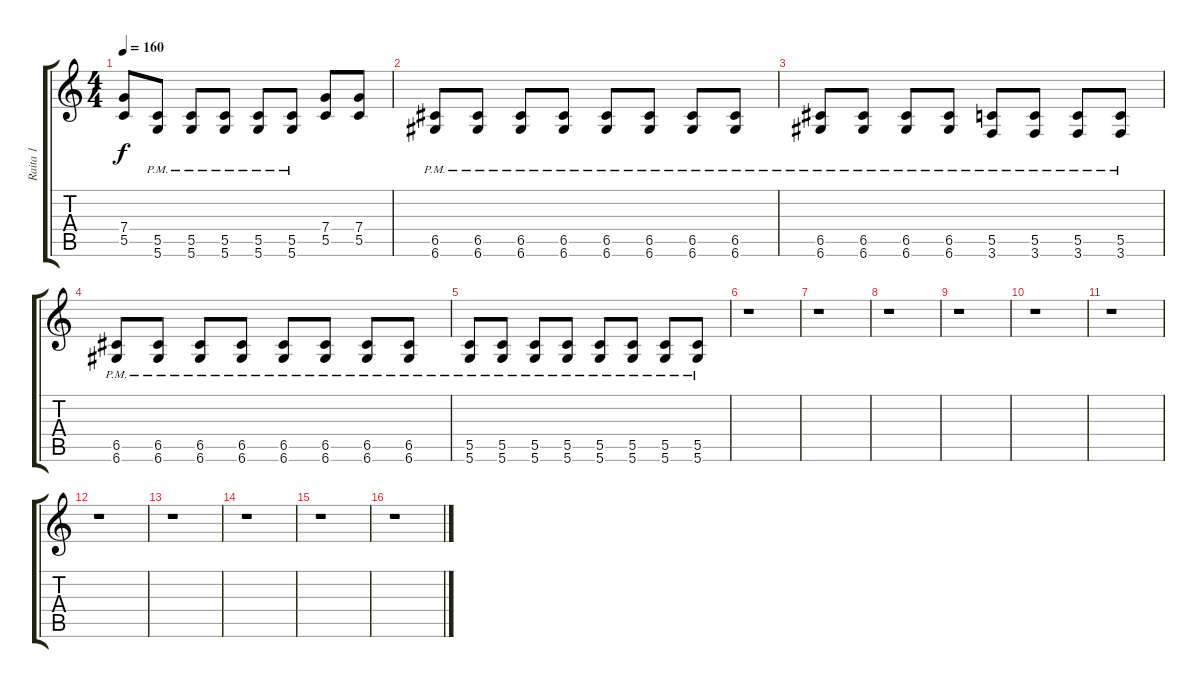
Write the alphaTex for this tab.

\track ("Raita 1" "Raita 1") {instrument distortionguitar}
\staff {score tabs}
\tuning (D4 A3 F3 C3 G2 D2) {hide}
\ts (4 4)
\tempo 160
\clef g2
\ks c
(7.4 5.5).8{dy f} (5.5{pm} 5.6{pm}).8 (5.5{pm} 5.6{pm}).8 (5.5{pm} 5.6{pm}).8 (5.5{pm} 5.6{pm}).8 (5.5{pm} 5.6{pm}).8 (7.4 5.5).8 (7.4 5.5).8 |
(6.5{pm} 6.6{pm}).8 (6.5{pm} 6.6{pm}).8 (6.5{pm} 6.6{pm}).8 (6.5{pm} 6.6{pm}).8 (6.5{pm} 6.6{pm}).8 (6.5{pm} 6.6{pm}).8 (6.5{pm} 6.6{pm}).8 (6.5{pm} 6.6{pm}).8 |
(6.5{pm} 6.6{pm}).8 (6.5{pm} 6.6{pm}).8 (6.5{pm} 6.6{pm}).8 (6.5{pm} 6.6{pm}).8 (5.5{pm} 3.6{pm}).8 (5.5{pm} 3.6{pm}).8 (5.5{pm} 3.6{pm}).8 (5.5{pm} 3.6{pm}).8 |
(6.5{pm} 6.6{pm}).8 (6.5{pm} 6.6{pm}).8 (6.5{pm} 6.6{pm}).8 (6.5{pm} 6.6{pm}).8 (6.5{pm} 6.6{pm}).8 (6.5{pm} 6.6{pm}).8 (6.5{pm} 6.6{pm}).8 (6.5{pm} 6.6{pm}).8 |
(5.5{pm} 5.6{pm}).8 (5.5{pm} 5.6{pm}).8 (5.5{pm} 5.6{pm}).8 (5.5{pm} 5.6{pm}).8 (5.5{pm} 5.6{pm}).8 (5.5{pm} 5.6{pm}).8 (5.5{pm} 5.6{pm}).8 (5.5{pm} 5.6{pm}).8 |
r.1 |
r.1 |
r.1 |
r.1 |
r.1 |
r.1 |
r.1 |
r.1 |
r.1 |
r.1 |
r.1
